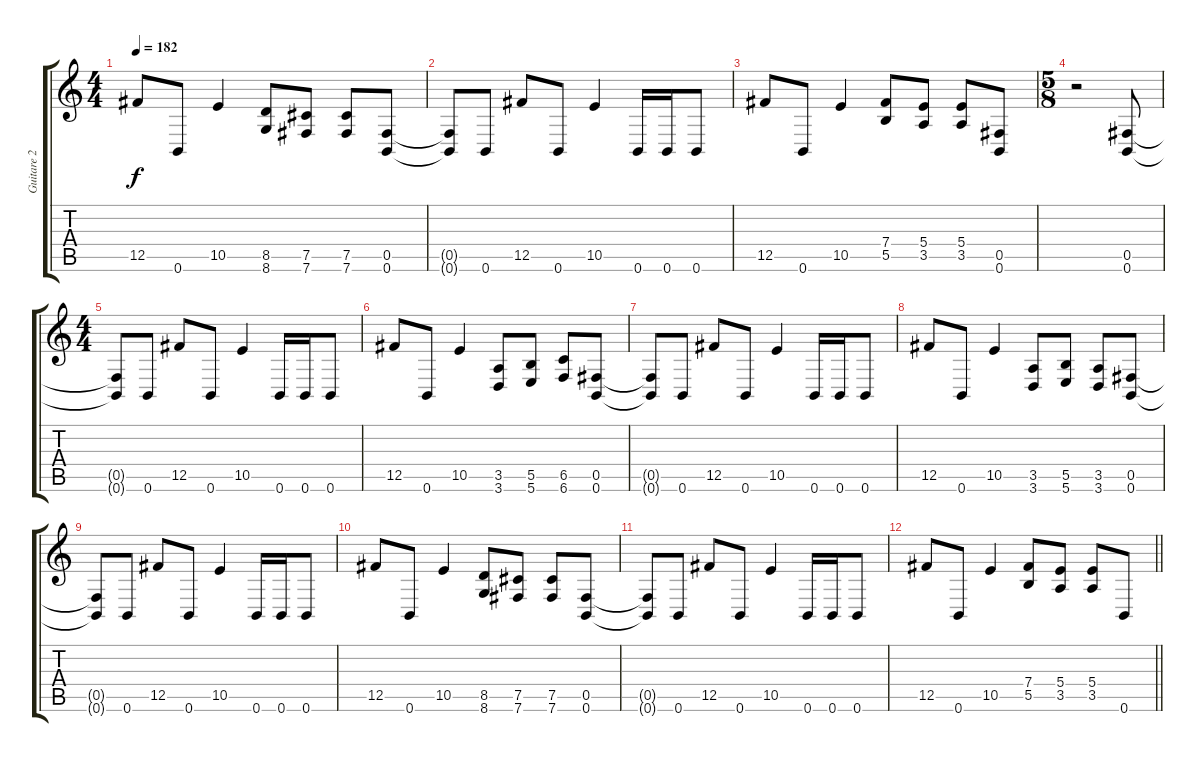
\track ("Guitare 2" "Guitare 2") {instrument distortionguitar}
\staff {score tabs}
\tuning (Db4 Ab3 E3 B2 Gb2 B1) {hide}
\ts (4 4)
\tempo 182
\clef g2
\ks c
12.5.8{dy f} 0.6.8 10.5.4 (8.5 8.6).8 (7.5 7.6).8 (7.5 7.6).8 (0.5 0.6).8 |
(0.5{t} 0.6{t}).8 0.6.8 12.5.8 0.6.8 10.5.4 0.6.16 0.6.16 0.6.8 |
12.5.8 0.6.8 10.5.4 (7.4 5.5).8 (5.4 3.5).8 (5.4 3.5).8 (0.5 0.6).8 |
\ts (5 8)
r.2 (0.5 0.6).8 |
\ts (4 4)
(0.5{t} 0.6{t}).8 0.6.8 12.5.8 0.6.8 10.5.4 0.6.16 0.6.16 0.6.8 |
12.5.8 0.6.8 10.5.4 (3.5 3.6).8 (5.5 5.6).8 (6.5 6.6).8 (0.5 0.6).8 |
(0.5{t} 0.6{t}).8 0.6.8 12.5.8 0.6.8 10.5.4 0.6.16 0.6.16 0.6.8 |
12.5.8 0.6.8 10.5.4 (3.5 3.6).8 (5.5 5.6).8 (3.5 3.6).8 (0.5 0.6).8 |
(0.5{t} 0.6{t}).8 0.6.8 12.5.8 0.6.8 10.5.4 0.6.16 0.6.16 0.6.8 |
12.5.8 0.6.8 10.5.4 (8.5 8.6).8 (7.5 7.6).8 (7.5 7.6).8 (0.5 0.6).8 |
(0.5{t} 0.6{t}).8 0.6.8 12.5.8 0.6.8 10.5.4 0.6.16 0.6.16 0.6.8 |
\barLineRight lightlight
12.5.8 0.6.8 10.5.4 (7.4 5.5).8 (5.4 3.5).8 (5.4 3.5).8 0.6.8
